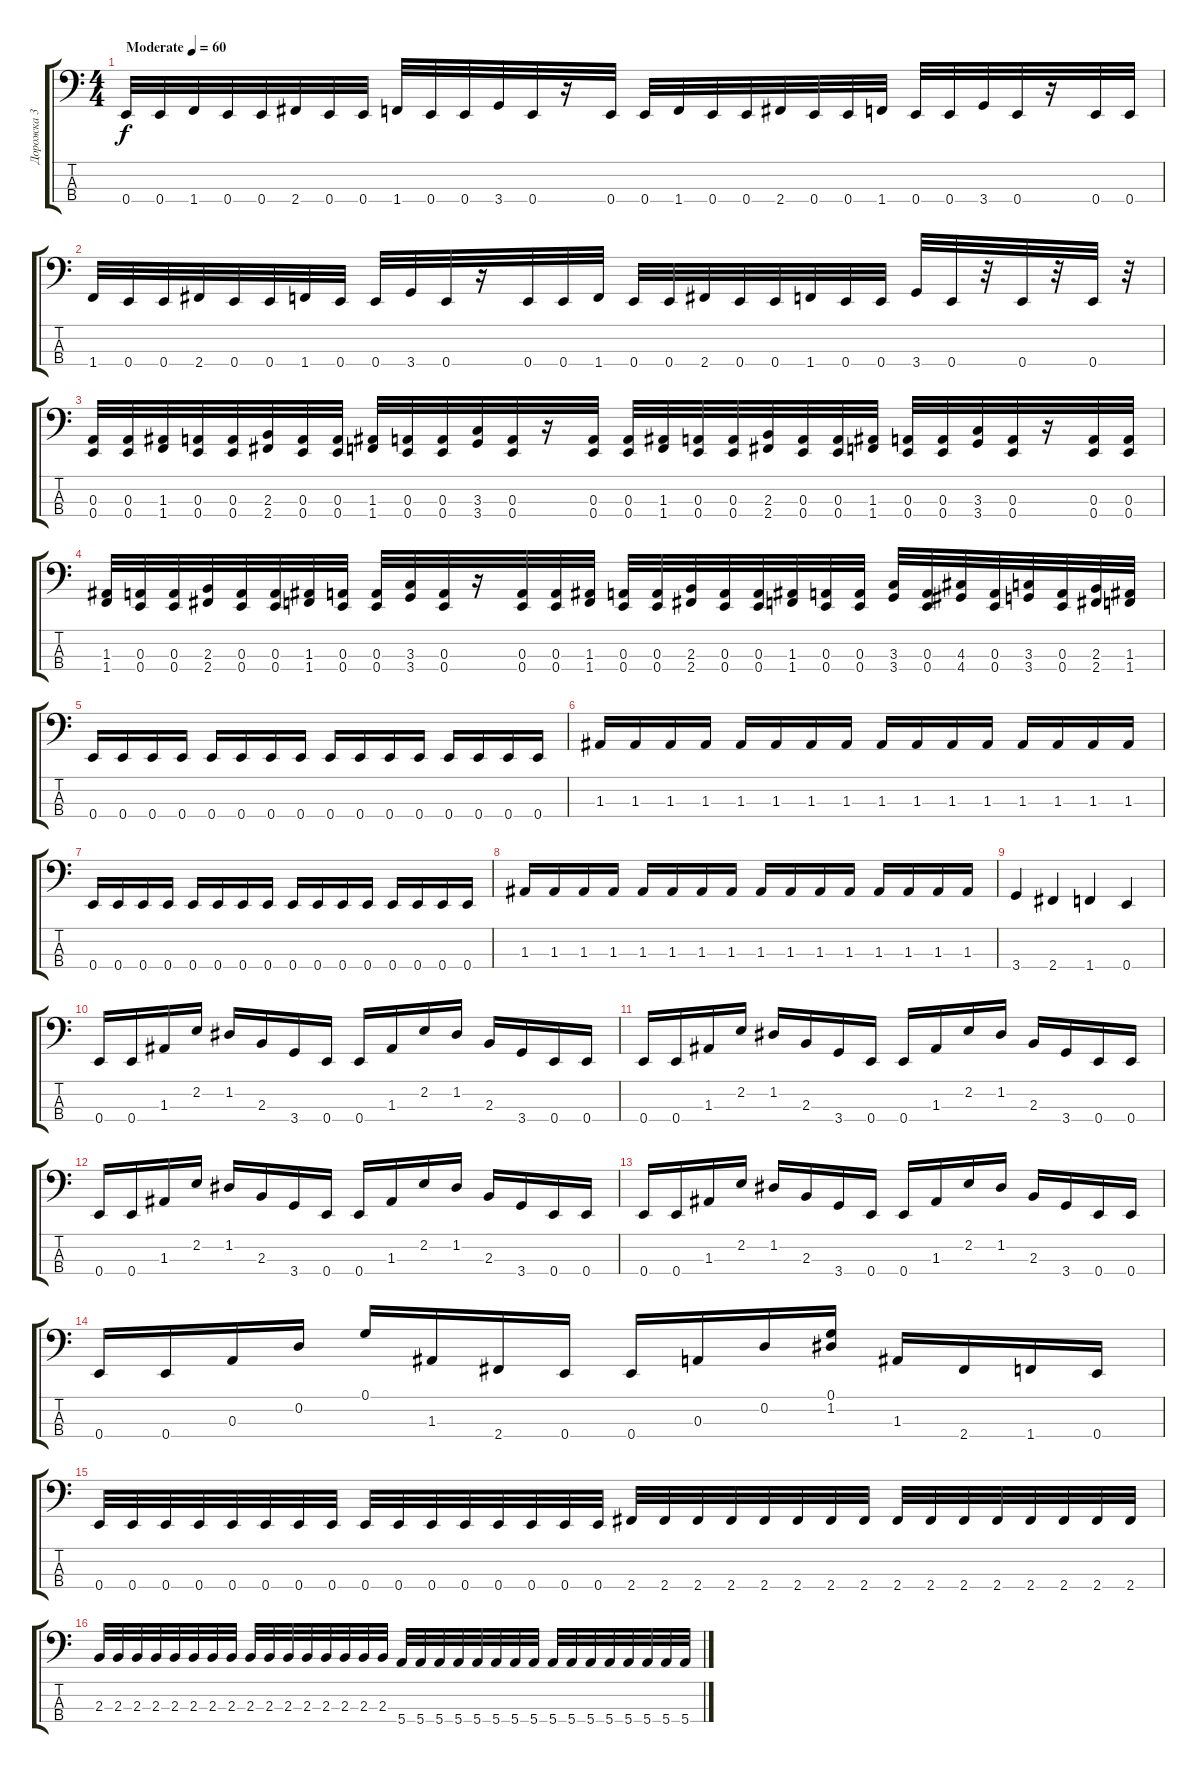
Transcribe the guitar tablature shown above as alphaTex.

\track ("Дорожка 3" "Дорожка 3") {instrument slapbass1}
\staff {score tabs}
\tuning (G2 D2 A1 E1) {hide}
\ts (4 4)
\tempo (60 "Moderate")
\clef f4
\ks c
0.4.32{dy f instrument slapbass1} 0.4.32 1.4.32 0.4.32 0.4.32 2.4.32 0.4.32 0.4.32 1.4.32 0.4.32 0.4.32 3.4.32 0.4.32 r.16 0.4.32 0.4.32 1.4.32 0.4.32 0.4.32 2.4.32 0.4.32 0.4.32 1.4.32 0.4.32 0.4.32 3.4.32 0.4.32 r.16 0.4.32 0.4.32 |
1.4.32 0.4.32 0.4.32 2.4.32 0.4.32 0.4.32 1.4.32 0.4.32 0.4.32 3.4.32 0.4.32 r.16 0.4.32 0.4.32 1.4.32 0.4.32 0.4.32 2.4.32 0.4.32 0.4.32 1.4.32 0.4.32 0.4.32 3.4.32 0.4.32 r.32 0.4.32 r.32 0.4.32 r.32 |
(0.3 0.4).32 (0.3 0.4).32 (1.3 1.4).32 (0.3 0.4).32 (0.3 0.4).32 (2.3 2.4).32 (0.3 0.4).32 (0.3 0.4).32 (1.3 1.4).32 (0.3 0.4).32 (0.3 0.4).32 (3.3 3.4).32 (0.3 0.4).32 r.16 (0.3 0.4).32 (0.3 0.4).32 (1.3 1.4).32 (0.3 0.4).32 (0.3 0.4).32 (2.3 2.4).32 (0.3 0.4).32 (0.3 0.4).32 (1.3 1.4).32 (0.3 0.4).32 (0.3 0.4).32 (3.3 3.4).32 (0.3 0.4).32 r.16 (0.3 0.4).32 (0.3 0.4).32 |
(1.3 1.4).32 (0.3 0.4).32 (0.3 0.4).32 (2.3 2.4).32 (0.3 0.4).32 (0.3 0.4).32 (1.3 1.4).32 (0.3 0.4).32 (0.3 0.4).32 (3.3 3.4).32 (0.3 0.4).32 r.16 (0.3 0.4).32 (0.3 0.4).32 (1.3 1.4).32 (0.3 0.4).32 (0.3 0.4).32 (2.3 2.4).32 (0.3 0.4).32 (0.3 0.4).32 (1.3 1.4).32 (0.3 0.4).32 (0.3 0.4).32 (3.3 3.4).32 (0.3 0.4).32 (4.3 4.4).32 (0.3 0.4).32 (3.3 3.4).32 (0.3 0.4).32 (2.3 2.4).32 (1.3 1.4).32 |
0.4.16 0.4.16 0.4.16 0.4.16 0.4.16 0.4.16 0.4.16 0.4.16 0.4.16 0.4.16 0.4.16 0.4.16 0.4.16 0.4.16 0.4.16 0.4.16 |
1.3.16 1.3.16 1.3.16 1.3.16 1.3.16 1.3.16 1.3.16 1.3.16 1.3.16 1.3.16 1.3.16 1.3.16 1.3.16 1.3.16 1.3.16 1.3.16 |
0.4.16 0.4.16 0.4.16 0.4.16 0.4.16 0.4.16 0.4.16 0.4.16 0.4.16 0.4.16 0.4.16 0.4.16 0.4.16 0.4.16 0.4.16 0.4.16 |
1.3.16 1.3.16 1.3.16 1.3.16 1.3.16 1.3.16 1.3.16 1.3.16 1.3.16 1.3.16 1.3.16 1.3.16 1.3.16 1.3.16 1.3.16 1.3.16 |
3.4.4 2.4.4 1.4.4 0.4.4 |
0.4.16 0.4.16 1.3.16 2.2.16 1.2.16 2.3.16 3.4.16 0.4.16 0.4.16 1.3.16 2.2.16 1.2.16 2.3.16 3.4.16 0.4.16 0.4.16 |
0.4.16 0.4.16 1.3.16 2.2.16 1.2.16 2.3.16 3.4.16 0.4.16 0.4.16 1.3.16 2.2.16 1.2.16 2.3.16 3.4.16 0.4.16 0.4.16 |
0.4.16 0.4.16 1.3.16 2.2.16 1.2.16 2.3.16 3.4.16 0.4.16 0.4.16 1.3.16 2.2.16 1.2.16 2.3.16 3.4.16 0.4.16 0.4.16 |
0.4.16 0.4.16 1.3.16 2.2.16 1.2.16 2.3.16 3.4.16 0.4.16 0.4.16 1.3.16 2.2.16 1.2.16 2.3.16 3.4.16 0.4.16 0.4.16 |
0.4.16 0.4.16 0.3.16 0.2.16 0.1.16 1.3.16 2.4.16 0.4.16 0.4.16 0.3.16 0.2.16 (0.1 1.2).16 1.3.16 2.4.16 1.4.16 0.4.16 |
0.4.32 0.4.32 0.4.32 0.4.32 0.4.32 0.4.32 0.4.32 0.4.32 0.4.32 0.4.32 0.4.32 0.4.32 0.4.32 0.4.32 0.4.32 0.4.32 2.4.32 2.4.32 2.4.32 2.4.32 2.4.32 2.4.32 2.4.32 2.4.32 2.4.32 2.4.32 2.4.32 2.4.32 2.4.32 2.4.32 2.4.32 2.4.32 |
2.3.32 2.3.32 2.3.32 2.3.32 2.3.32 2.3.32 2.3.32 2.3.32 2.3.32 2.3.32 2.3.32 2.3.32 2.3.32 2.3.32 2.3.32 2.3.32 5.4.32 5.4.32 5.4.32 5.4.32 5.4.32 5.4.32 5.4.32 5.4.32 5.4.32 5.4.32 5.4.32 5.4.32 5.4.32 5.4.32 5.4.32 5.4.32
